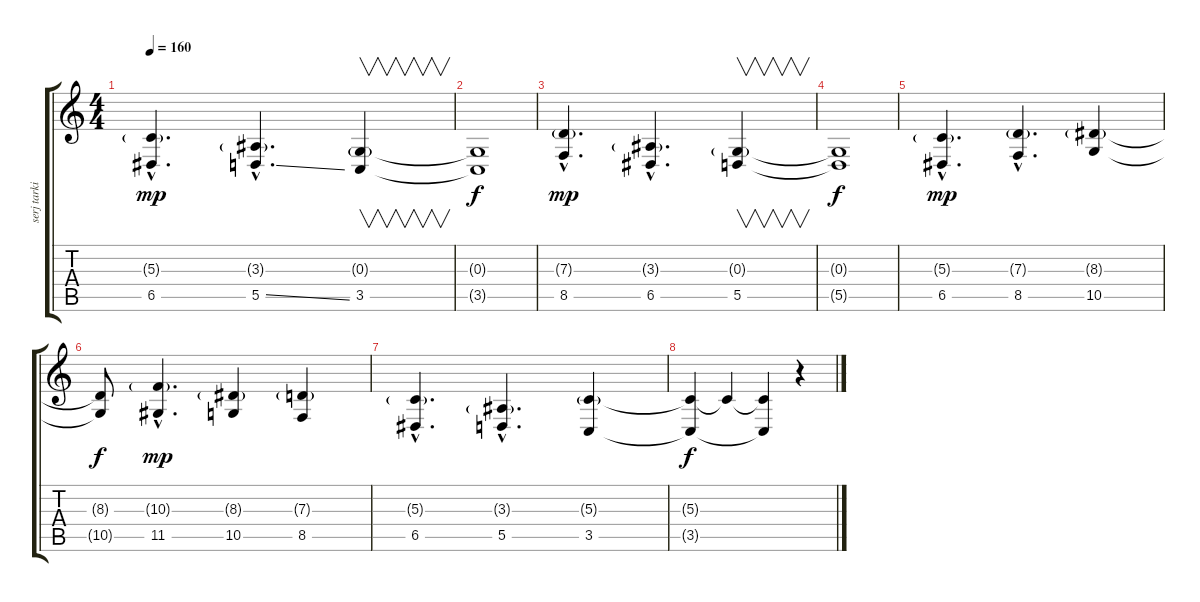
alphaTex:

\track ("serj tarkian & daron malakian" "serj tarki") {instrument tenorsax}
\staff {score tabs}
\tuning (E4 B3 G3 D3 A2 E2) {hide}
\ts (4 4)
\tempo 160
\clef g2
\ks c
(5.3{g hac} 6.5{hac}).4{d dy mp} (3.3{g hac} 5.5{ss hac}).4{d} (0.3{g} 3.5).4{v} |
(0.3{t} 3.5{t}).1{dy f} |
(7.3{g hac} 8.5{hac}).4{d dy mp} (3.3{g hac} 6.5{hac}).4{d} (0.3{g} 5.5).4{v} |
(0.3{t} 5.5{t}).1{dy f} |
(5.3{g hac} 6.5{hac}).4{d dy mp} (7.3{g hac} 8.5{hac}).4{d} (8.3{g} 10.5).4 |
(8.3{t} 10.5{t}).8{dy f} (10.3{g hac} 11.5{hac}).4{d dy mp} (8.3{g} 10.5).4 (7.3{g} 8.5).4 |
(5.3{g hac} 6.5{hac}).4{d} (3.3{g hac} 5.5{hac}).4{d} (5.3{g} 3.5).4 |
(5.3{t} 3.5{t}).4{dy f} 5.3{t}.4 (5.3{t} 3.5{t}).4 r.4
